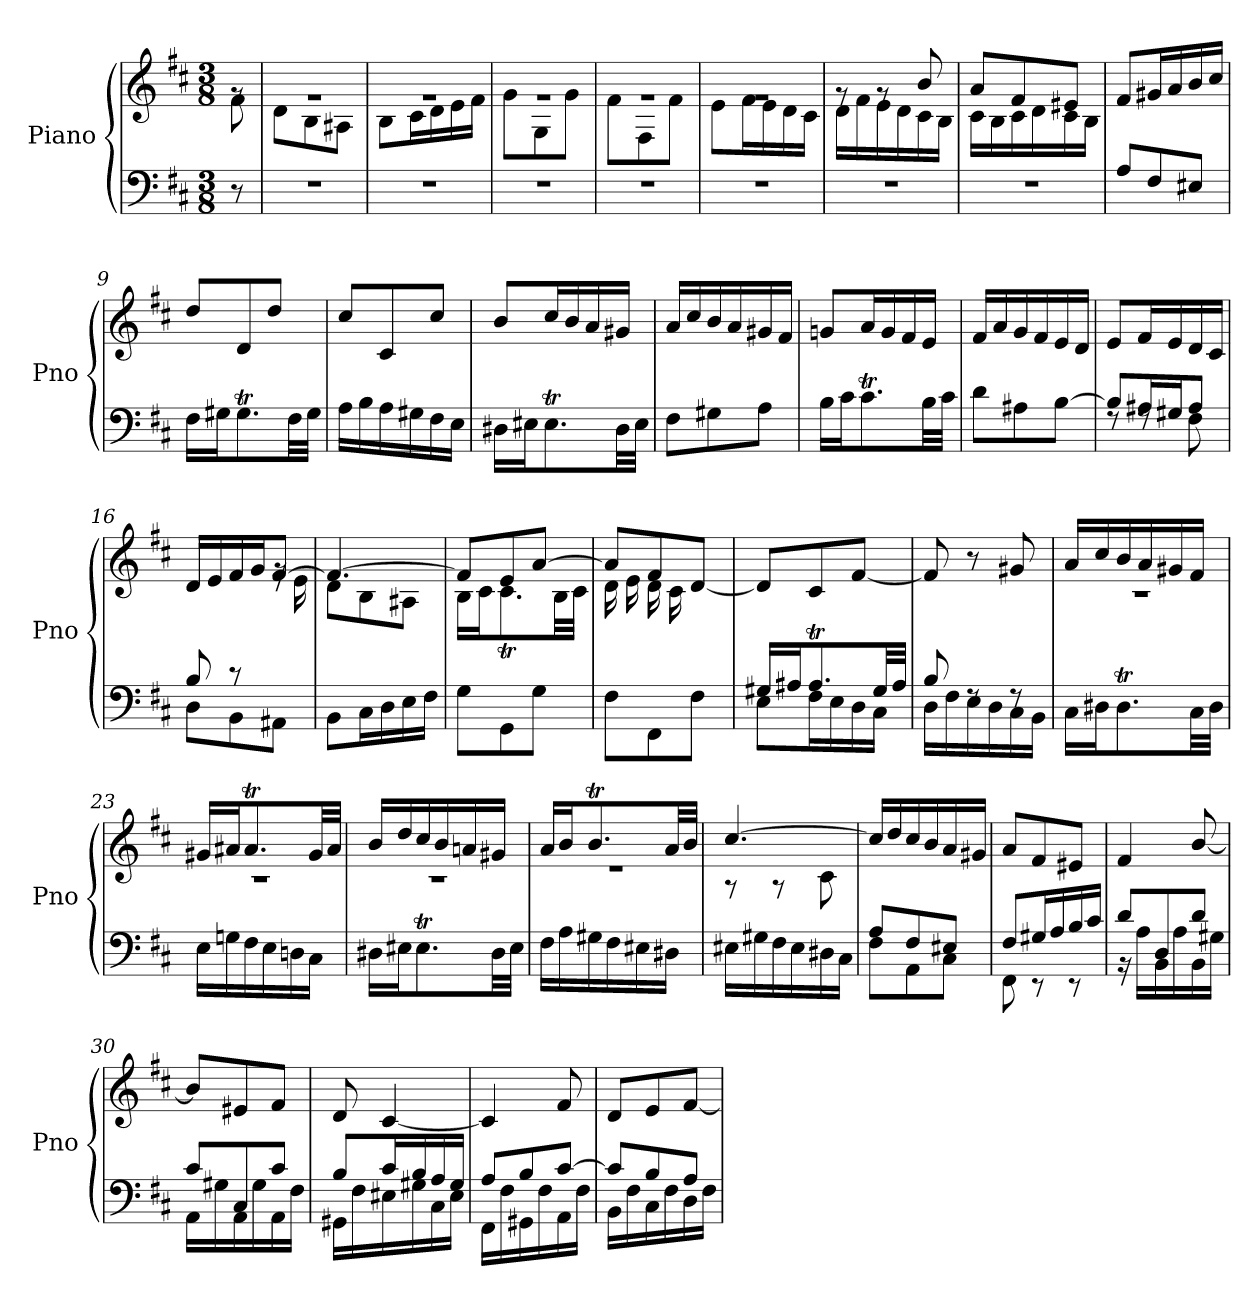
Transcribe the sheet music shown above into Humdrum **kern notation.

**kern	**kern
*part1	*part1
*staff2	*staff1
*I"Piano	*
*I'Pno	*
*clefF4	*clefG2
*k[f#c#]	*k[f#c#]
*M3/8	*M3/8
=	=
*	*^
8r	8rg	8f#\
=1	=1	=1
4.r	4.rg	8d\L
.	.	8B\
.	.	8A#X\J
=2	=2	=2
4.r	4.rg	8B\L
.	.	16c#\L
.	.	16d\
.	.	16e\
.	.	16f#\JJ
=3	=3	=3
4.r	4.rg	8g\L
.	.	8G\
.	.	8g\J
=4	=4	=4
4.r	4.rg	8f#\L
.	.	8F#\
.	.	8f#\J
=5	=5	=5
4.r	4.rg	8e\L
.	.	16f#\L
.	.	16e\
.	.	16d\
.	.	16c#\JJ
=6	=6	=6
4.r	8rg	16d\LL
.	.	16f#\
.	8rg	16e\
.	.	16d\
.	8b/	16c#\
.	.	16B\JJ
!!LO:LB:g=z	!!
=7	=7	=7
4.r	8a/L	16c#\LL
.	.	16B\
.	8f#/	16c#\
.	.	16d\
.	8e#X/J	16c#\
.	.	16B\JJ
*	*v	*v
=8	=8
8A/L	8f#/L
8F#/	16g#X/L
.	16a/
8E#X/J	16b/
.	16cc#/JJ
=9	=9
16F#\LL	8dd/L
16G#X\J	.
8.G#t\	8d/
.	8dd/J
32F#\LL	.
32G#\JJJ	.
=10	=10
16A\LL	8cc#/L
16B\	.
16A\	8c#/
16G#X\	.
16F#\	8cc#/J
16E\JJ	.
=11	=11
16D#X\LL	8b/L
16E#X\J	.
8.E#t\	16cc#/L
.	16b/
.	16a/
32D#\LL	16g#X/JJ
32E#\JJJ	.
=12	=12
8F#\L	16a/LL
.	16cc#/
8G#X\	16b/
.	16a/
8A\J	16g#X/
.	16f#/JJ
!!LO:LB:g=z
=13	=13
16B\LL	8gn/L
16c#\J	.
8.c#t\	16a/L
.	16g/
.	16f#/
32B\LL	16e/JJ
32c#\JJJ	.
=14	=14
8d\L	16f#/LL
.	16a/
8A#X\	16g/
.	16f#/
[8B\J	16e/
.	16d/JJ
=15	=15
*^	*
8B/L]	8rF	8e/L
16A#X/L	8rF	16f#/L
16G#X/J	.	16e/
8A#/J	8F#\	16d/
.	.	16c#/JJ
=16	=16	=16
*	*	*^
8B/	8D\L	16d/LL	4ryy
.	.	16e/	.
8r	8BB\	16f#/	.
.	.	16g/J	.
8ryy	8AA#X\J	[8f#/J	16rg
.	.	.	16e\
*v	*v	*	*
=17	=17	=17
8BB\L	4.f#/_	8d\L
16C#\L	.	8B\
16D\	.	.
16E\	.	8A#X\J
16F#\JJ	.	.
=18	=18	=18
8G\L	8f#/L]	16B\LL
.	.	16c#\J
8GG\	8e/	8.c#t\
8G\J	[8a/J	.
.	.	32B\LL
.	.	32c#\JJJ
!!LO:LB:g=z	!!
=19	=19	=19
*^	*	*
4ryy	8F#\L	8a/L]	16d\LL
.	.	.	16e\
.	8FF#\	8f#/	16d\
.	.	.	16c#\
16B/	8F#\J	[8d/J	8ryy
16A/JJ	.	.	.
*	*	*v	*v
=20	=20	=20
16G#X/LL	8E\L	8d/L]
16A#X/J	.	.
8.A#t/	16F#\L	8c#/
.	16E\	.
.	16D\	[8f#/J
32G#/LL	16C#\JJ	.
32A#/JJJ	.	.
=21	=21	=21
8B/	16D\LL	8f#/]
.	16F#\	.
8rF	16E\	8r
.	16D\	.
8rF	16C#\	8g#X/
.	16BB\JJ	.
*v	*v	*
=22	=22
*	*^
16C#\LL	16a/LL	4.r
16D#X\J	16cc#/	.
8.D#t\	16b/	.
.	16a/	.
.	16g#X/	.
32C#\LL	16f#/JJ	.
32D#\JJJ	.	.
=23	=23	=23
16E\LL	16g#X/LL	4.r
16Gn\	16a#X/J	.
16F#\	8.a#t/	.
16E\	.	.
16Dn\	.	.
16C#\JJ	32g#/LL	.
.	32a#/JJJ	.
!!LO:LB:g=z	!!
=24	=24	=24
16D#X\LL	16b/LL	4.r
16E#X\J	16dd/	.
8.E#t\	16cc#/	.
.	16b/	.
.	16an/	.
32D#\LL	16g#X/JJ	.
32E#\JJJ	.	.
=25	=25	=25
16F#\LL	16a/LL	4.r
16A\	16b/J	.
16G#X\	8.bT/	.
16F#\	.	.
16E#X\	.	.
16D#X\JJ	32a/LL	.
.	32b/JJJ	.
=26	=26	=26
16E#X\LL	[4.cc#/	8r
16G#X\	.	.
16F#\	.	8r
16E#\	.	.
16D#X\	.	8c#\
16C#\JJ	.	.
*	*v	*v
=27	=27
*^	*
8A/L	8F#\L	16cc#/LL]
.	.	16dd/
8F#/	8AA\	16cc#/
.	.	16b/
8E#X/J	8C#\J	16a/
.	.	16g#X/JJ
=28	=28	=28
8F#/L	8FF#\	8a/L
16G#X/L	8r	8f#/
16A/	.	.
16B/	8r	8e#X/J
16c#/JJ	.	.
=29	=29	=29
8d/L	16r	4f#/
.	16A\LL	.
8D/	16BB\	.
.	16A\	.
8d/J	16BB\	[8b/
.	16G#X\JJ	.
!!LO:PB:g=z
=30	=30	=30
8c#/L	16AA\LL	8b/L]
.	16G#X\	.
8C#/	16AA\	8e#X/
.	16G#\	.
8c#/J	16AA\	8f#/J
.	16F#\JJ	.
=31	=31	=31
8B/L	16GG#X\LL	8d/
.	16F#\	.
16c#/L	16E#X\	[4c#/
16B/	16G#X\	.
16A/	16C#\	.
16G#/JJ	16E#\JJ	.
=32	=32	=32
8A/L	16FF#\LL	4c#/]
.	16F#\	.
8B/	16GG#X\	.
.	16F#\	.
[8c#/J	16AA\	8f#/
.	16F#\JJ	.
=33	=33	=33
8c#/L]	16BB\LL	8d/L
.	16F#\	.
8B/	16C#\	8e/
.	16F#\	.
8A/J	16D\	[8f#/J
.	16F#\JJ	.
*v	*v	*
=	=
*-	*-
